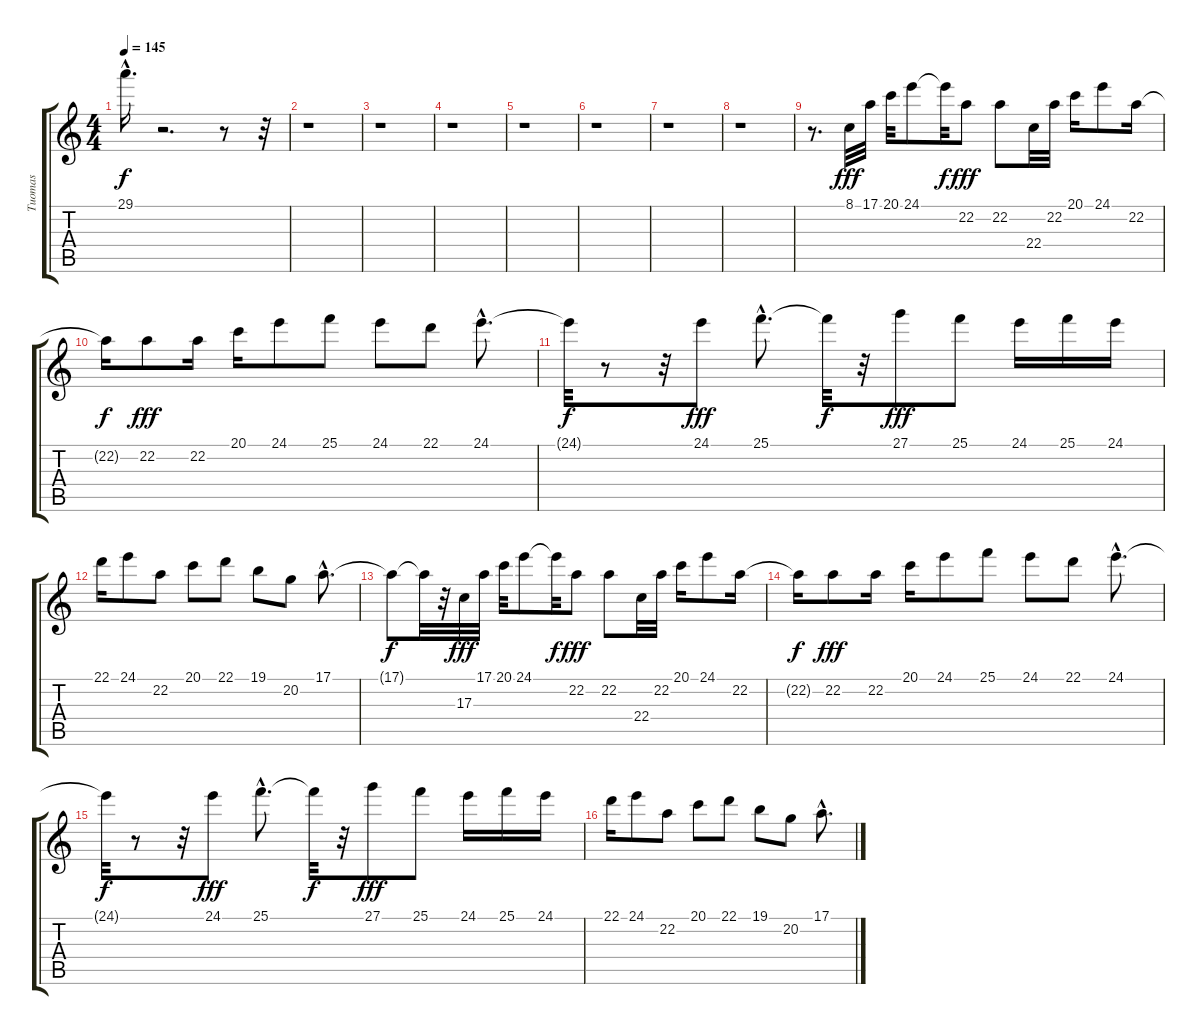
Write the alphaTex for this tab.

\track ("Tuomas" "Tuomas") {instrument acousticgrandpiano}
\staff {score tabs}
\tuning (E4 B3 G3 D3 A2 E2) {hide}
\ts (4 4)
\tempo 145
\clef g2
\ks c
29.1{hac t}.16{d dy f} r.2{d} r.8 r.32 |
r.1 |
r.1 |
r.1 |
r.1 |
r.1 |
r.1 |
r.1 |
r.8{d} 8.1.32{dy fff} 17.1.32 20.1.32 24.1.8 24.1{t}.32{dy f} 22.2.8{dy fff} 22.2.8 22.4.32 22.2.32 20.1.16 24.1.8 22.2.16 |
22.2{t}.16{dy f} 22.2.8{dy fff} 22.2.16 20.1.16 24.1.8 25.1.8 24.1.8 22.1.8 24.1{hac}.8{d} |
24.1{t}.32{dy f} r.8 r.32 24.1.8{dy fff} 25.1{hac}.8{d} 25.1{t}.32{dy f} r.32 27.1.8{dy fff} 25.1.8 24.1.16 25.1.16 24.1.16 |
22.1.16 24.1.8 22.2.8 20.1.8 22.1.8 19.1.8 20.2.8 17.1{hac}.8{d} |
17.1{t}.8{dy f} 17.1{t}.32 r.32 17.3.32{dy fff} 17.1.32 20.1.32 24.1.8 24.1{t}.32{dy f} 22.2.8{dy fff} 22.2.8 22.4.32 22.2.32 20.1.16 24.1.8 22.2.16 |
22.2{t}.16{dy f} 22.2.8{dy fff} 22.2.16 20.1.16 24.1.8 25.1.8 24.1.8 22.1.8 24.1{hac}.8{d} |
24.1{t}.32{dy f} r.8 r.32 24.1.8{dy fff} 25.1{hac}.8{d} 25.1{t}.32{dy f} r.32 27.1.8{dy fff} 25.1.8 24.1.16 25.1.16 24.1.16 |
22.1.16 24.1.8 22.2.8 20.1.8 22.1.8 19.1.8 20.2.8 17.1{hac}.8{d}
